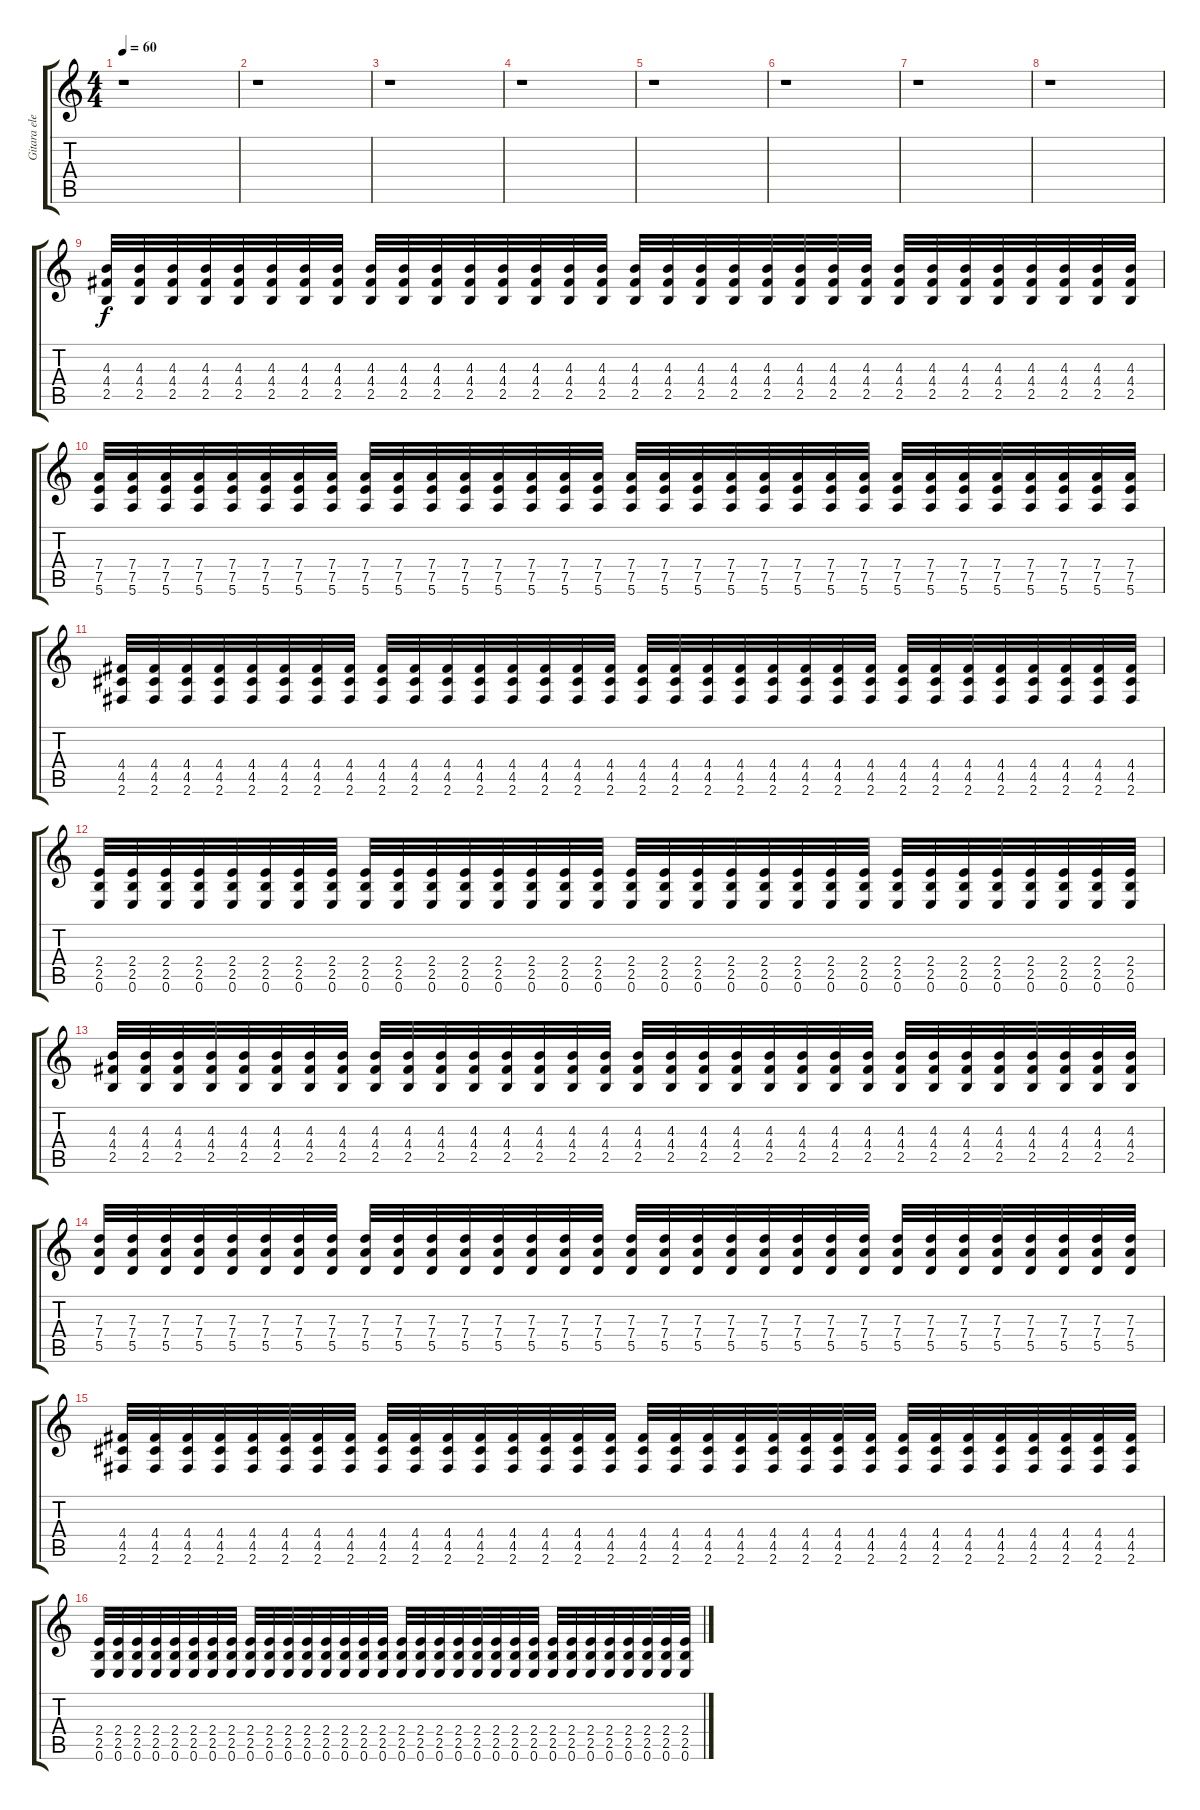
\track ("Gitara elektryczna" "Gitara ele") {instrument distortionguitar}
\staff {score tabs}
\tuning (E4 B3 G3 D3 A2 E2) {hide}
\ts (4 4)
\tempo 60
\clef g2
\ks c
r.1{dy f instrument distortionguitar} |
r.1 |
r.1 |
r.1 |
r.1 |
r.1 |
r.1 |
r.1 |
(4.3 4.4 2.5).32 (4.3 4.4 2.5).32 (4.3 4.4 2.5).32 (4.3 4.4 2.5).32 (4.3 4.4 2.5).32 (4.3 4.4 2.5).32 (4.3 4.4 2.5).32 (4.3 4.4 2.5).32 (4.3 4.4 2.5).32 (4.3 4.4 2.5).32 (4.3 4.4 2.5).32 (4.3 4.4 2.5).32 (4.3 4.4 2.5).32 (4.3 4.4 2.5).32 (4.3 4.4 2.5).32 (4.3 4.4 2.5).32 (4.3 4.4 2.5).32 (4.3 4.4 2.5).32 (4.3 4.4 2.5).32 (4.3 4.4 2.5).32 (4.3 4.4 2.5).32 (4.3 4.4 2.5).32 (4.3 4.4 2.5).32 (4.3 4.4 2.5).32 (4.3 4.4 2.5).32 (4.3 4.4 2.5).32 (4.3 4.4 2.5).32 (4.3 4.4 2.5).32 (4.3 4.4 2.5).32 (4.3 4.4 2.5).32 (4.3 4.4 2.5).32 (4.3 4.4 2.5).32 |
(7.4 7.5 5.6).32 (7.4 7.5 5.6).32 (7.4 7.5 5.6).32 (7.4 7.5 5.6).32 (7.4 7.5 5.6).32 (7.4 7.5 5.6).32 (7.4 7.5 5.6).32 (7.4 7.5 5.6).32 (7.4 7.5 5.6).32 (7.4 7.5 5.6).32 (7.4 7.5 5.6).32 (7.4 7.5 5.6).32 (7.4 7.5 5.6).32 (7.4 7.5 5.6).32 (7.4 7.5 5.6).32 (7.4 7.5 5.6).32 (7.4 7.5 5.6).32 (7.4 7.5 5.6).32 (7.4 7.5 5.6).32 (7.4 7.5 5.6).32 (7.4 7.5 5.6).32 (7.4 7.5 5.6).32 (7.4 7.5 5.6).32 (7.4 7.5 5.6).32 (7.4 7.5 5.6).32 (7.4 7.5 5.6).32 (7.4 7.5 5.6).32 (7.4 7.5 5.6).32 (7.4 7.5 5.6).32 (7.4 7.5 5.6).32 (7.4 7.5 5.6).32 (7.4 7.5 5.6).32 |
(4.4 4.5 2.6).32 (4.4 4.5 2.6).32 (4.4 4.5 2.6).32 (4.4 4.5 2.6).32 (4.4 4.5 2.6).32 (4.4 4.5 2.6).32 (4.4 4.5 2.6).32 (4.4 4.5 2.6).32 (4.4 4.5 2.6).32 (4.4 4.5 2.6).32 (4.4 4.5 2.6).32 (4.4 4.5 2.6).32 (4.4 4.5 2.6).32 (4.4 4.5 2.6).32 (4.4 4.5 2.6).32 (4.4 4.5 2.6).32 (4.4 4.5 2.6).32 (4.4 4.5 2.6).32 (4.4 4.5 2.6).32 (4.4 4.5 2.6).32 (4.4 4.5 2.6).32 (4.4 4.5 2.6).32 (4.4 4.5 2.6).32 (4.4 4.5 2.6).32 (4.4 4.5 2.6).32 (4.4 4.5 2.6).32 (4.4 4.5 2.6).32 (4.4 4.5 2.6).32 (4.4 4.5 2.6).32 (4.4 4.5 2.6).32 (4.4 4.5 2.6).32 (4.4 4.5 2.6).32 |
(2.4 2.5 0.6).32 (2.4 2.5 0.6).32 (2.4 2.5 0.6).32 (2.4 2.5 0.6).32 (2.4 2.5 0.6).32 (2.4 2.5 0.6).32 (2.4 2.5 0.6).32 (2.4 2.5 0.6).32 (2.4 2.5 0.6).32 (2.4 2.5 0.6).32 (2.4 2.5 0.6).32 (2.4 2.5 0.6).32 (2.4 2.5 0.6).32 (2.4 2.5 0.6).32 (2.4 2.5 0.6).32 (2.4 2.5 0.6).32 (2.4 2.5 0.6).32 (2.4 2.5 0.6).32 (2.4 2.5 0.6).32 (2.4 2.5 0.6).32 (2.4 2.5 0.6).32 (2.4 2.5 0.6).32 (2.4 2.5 0.6).32 (2.4 2.5 0.6).32 (2.4 2.5 0.6).32 (2.4 2.5 0.6).32 (2.4 2.5 0.6).32 (2.4 2.5 0.6).32 (2.4 2.5 0.6).32 (2.4 2.5 0.6).32 (2.4 2.5 0.6).32 (2.4 2.5 0.6).32 |
(4.3 4.4 2.5).32 (4.3 4.4 2.5).32 (4.3 4.4 2.5).32 (4.3 4.4 2.5).32 (4.3 4.4 2.5).32 (4.3 4.4 2.5).32 (4.3 4.4 2.5).32 (4.3 4.4 2.5).32 (4.3 4.4 2.5).32 (4.3 4.4 2.5).32 (4.3 4.4 2.5).32 (4.3 4.4 2.5).32 (4.3 4.4 2.5).32 (4.3 4.4 2.5).32 (4.3 4.4 2.5).32 (4.3 4.4 2.5).32 (4.3 4.4 2.5).32 (4.3 4.4 2.5).32 (4.3 4.4 2.5).32 (4.3 4.4 2.5).32 (4.3 4.4 2.5).32 (4.3 4.4 2.5).32 (4.3 4.4 2.5).32 (4.3 4.4 2.5).32 (4.3 4.4 2.5).32 (4.3 4.4 2.5).32 (4.3 4.4 2.5).32 (4.3 4.4 2.5).32 (4.3 4.4 2.5).32 (4.3 4.4 2.5).32 (4.3 4.4 2.5).32 (4.3 4.4 2.5).32 |
(7.3 7.4 5.5).32 (7.3 7.4 5.5).32 (7.3 7.4 5.5).32 (7.3 7.4 5.5).32 (7.3 7.4 5.5).32 (7.3 7.4 5.5).32 (7.3 7.4 5.5).32 (7.3 7.4 5.5).32 (7.3 7.4 5.5).32 (7.3 7.4 5.5).32 (7.3 7.4 5.5).32 (7.3 7.4 5.5).32 (7.3 7.4 5.5).32 (7.3 7.4 5.5).32 (7.3 7.4 5.5).32 (7.3 7.4 5.5).32 (7.3 7.4 5.5).32 (7.3 7.4 5.5).32 (7.3 7.4 5.5).32 (7.3 7.4 5.5).32 (7.3 7.4 5.5).32 (7.3 7.4 5.5).32 (7.3 7.4 5.5).32 (7.3 7.4 5.5).32 (7.3 7.4 5.5).32 (7.3 7.4 5.5).32 (7.3 7.4 5.5).32 (7.3 7.4 5.5).32 (7.3 7.4 5.5).32 (7.3 7.4 5.5).32 (7.3 7.4 5.5).32 (7.3 7.4 5.5).32 |
(4.4 4.5 2.6).32 (4.4 4.5 2.6).32 (4.4 4.5 2.6).32 (4.4 4.5 2.6).32 (4.4 4.5 2.6).32 (4.4 4.5 2.6).32 (4.4 4.5 2.6).32 (4.4 4.5 2.6).32 (4.4 4.5 2.6).32 (4.4 4.5 2.6).32 (4.4 4.5 2.6).32 (4.4 4.5 2.6).32 (4.4 4.5 2.6).32 (4.4 4.5 2.6).32 (4.4 4.5 2.6).32 (4.4 4.5 2.6).32 (4.4 4.5 2.6).32 (4.4 4.5 2.6).32 (4.4 4.5 2.6).32 (4.4 4.5 2.6).32 (4.4 4.5 2.6).32 (4.4 4.5 2.6).32 (4.4 4.5 2.6).32 (4.4 4.5 2.6).32 (4.4 4.5 2.6).32 (4.4 4.5 2.6).32 (4.4 4.5 2.6).32 (4.4 4.5 2.6).32 (4.4 4.5 2.6).32 (4.4 4.5 2.6).32 (4.4 4.5 2.6).32 (4.4 4.5 2.6).32 |
(2.4 2.5 0.6).32 (2.4 2.5 0.6).32 (2.4 2.5 0.6).32 (2.4 2.5 0.6).32 (2.4 2.5 0.6).32 (2.4 2.5 0.6).32 (2.4 2.5 0.6).32 (2.4 2.5 0.6).32 (2.4 2.5 0.6).32 (2.4 2.5 0.6).32 (2.4 2.5 0.6).32 (2.4 2.5 0.6).32 (2.4 2.5 0.6).32 (2.4 2.5 0.6).32 (2.4 2.5 0.6).32 (2.4 2.5 0.6).32 (2.4 2.5 0.6).32 (2.4 2.5 0.6).32 (2.4 2.5 0.6).32 (2.4 2.5 0.6).32 (2.4 2.5 0.6).32 (2.4 2.5 0.6).32 (2.4 2.5 0.6).32 (2.4 2.5 0.6).32 (2.4 2.5 0.6).32 (2.4 2.5 0.6).32 (2.4 2.5 0.6).32 (2.4 2.5 0.6).32 (2.4 2.5 0.6).32 (2.4 2.5 0.6).32 (2.4 2.5 0.6).32 (2.4 2.5 0.6).32
